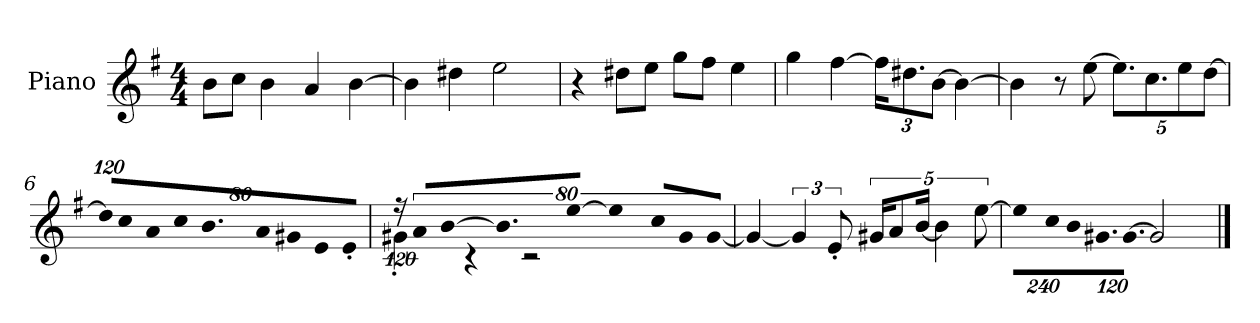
**kern
*part1
*staff1
*I"Piano
*I'P-no
*clefG2
*k[f#]
*M4/4
*MM90
=1
8b\L
8cc\J
4b\
4a/
[4b\
=2
4b\]
4dd#X\
2ee\
=3
4r
8dd#X\L
8ee\J
8gg\L
8ff#\J
4ee\
=4
4gg\
[4ff#\
*Xbrackettup
24ff#\KL]
12.dd#X\
[12b\J
4b\_
=5
4b\]
8r
[8ee\
10.ee\L]
10.cc\
10ee\
[10dd\J
!!LO:LB:g=z
=6
!LO:N:vis=16
1920%107dd/KL]
!LO:N:vis=8
640%71cc/
!LO:N:vis=8
640%71a/
!LO:N:vis=8
640%71cc/
9.b/
!LO:N:vis=8
640%71a/
!LO:N:vis=8
640%71g#X/
!LO:N:vis=8
640%71e/
!LO:N:vis=8
640%71e'/J
=7
*brackettup
!LO:N:vis=16
*^
1920%107r	4g#X'\
!LO:N:vis=8	!
640%71a/L	.
!LO:N:vis=16	!
[1920%107b/K	.
9.b/]	.
.	4r
!LO:N:vis=16	!
[1920%107ee/Jk	.
!LO:N:vis=4	!
1920%427ee/]	.
.	2r
!LO:N:vis=8	!
640%71cc/L	.
!LO:N:vis=8	!
640%71g#/	.
!LO:N:vis=8	!
[640%71g#/J	.
*v	*v
=8
4g#/_
6g#/]
12e'/
20g#X/KL
10a/
[20b/Jk
5b\]
[10ee\
=9
*Xbrackettup
!LO:N:vis=8
960%137ee\L]
!LO:N:vis=16
1920%137cc\L
!LO:N:vis=16
1920%137b\
!LO:N:vis=16.
960%103g#X\
!LO:N:vis=16.
[960%103g#\JJ
2g#/]
==
*-
